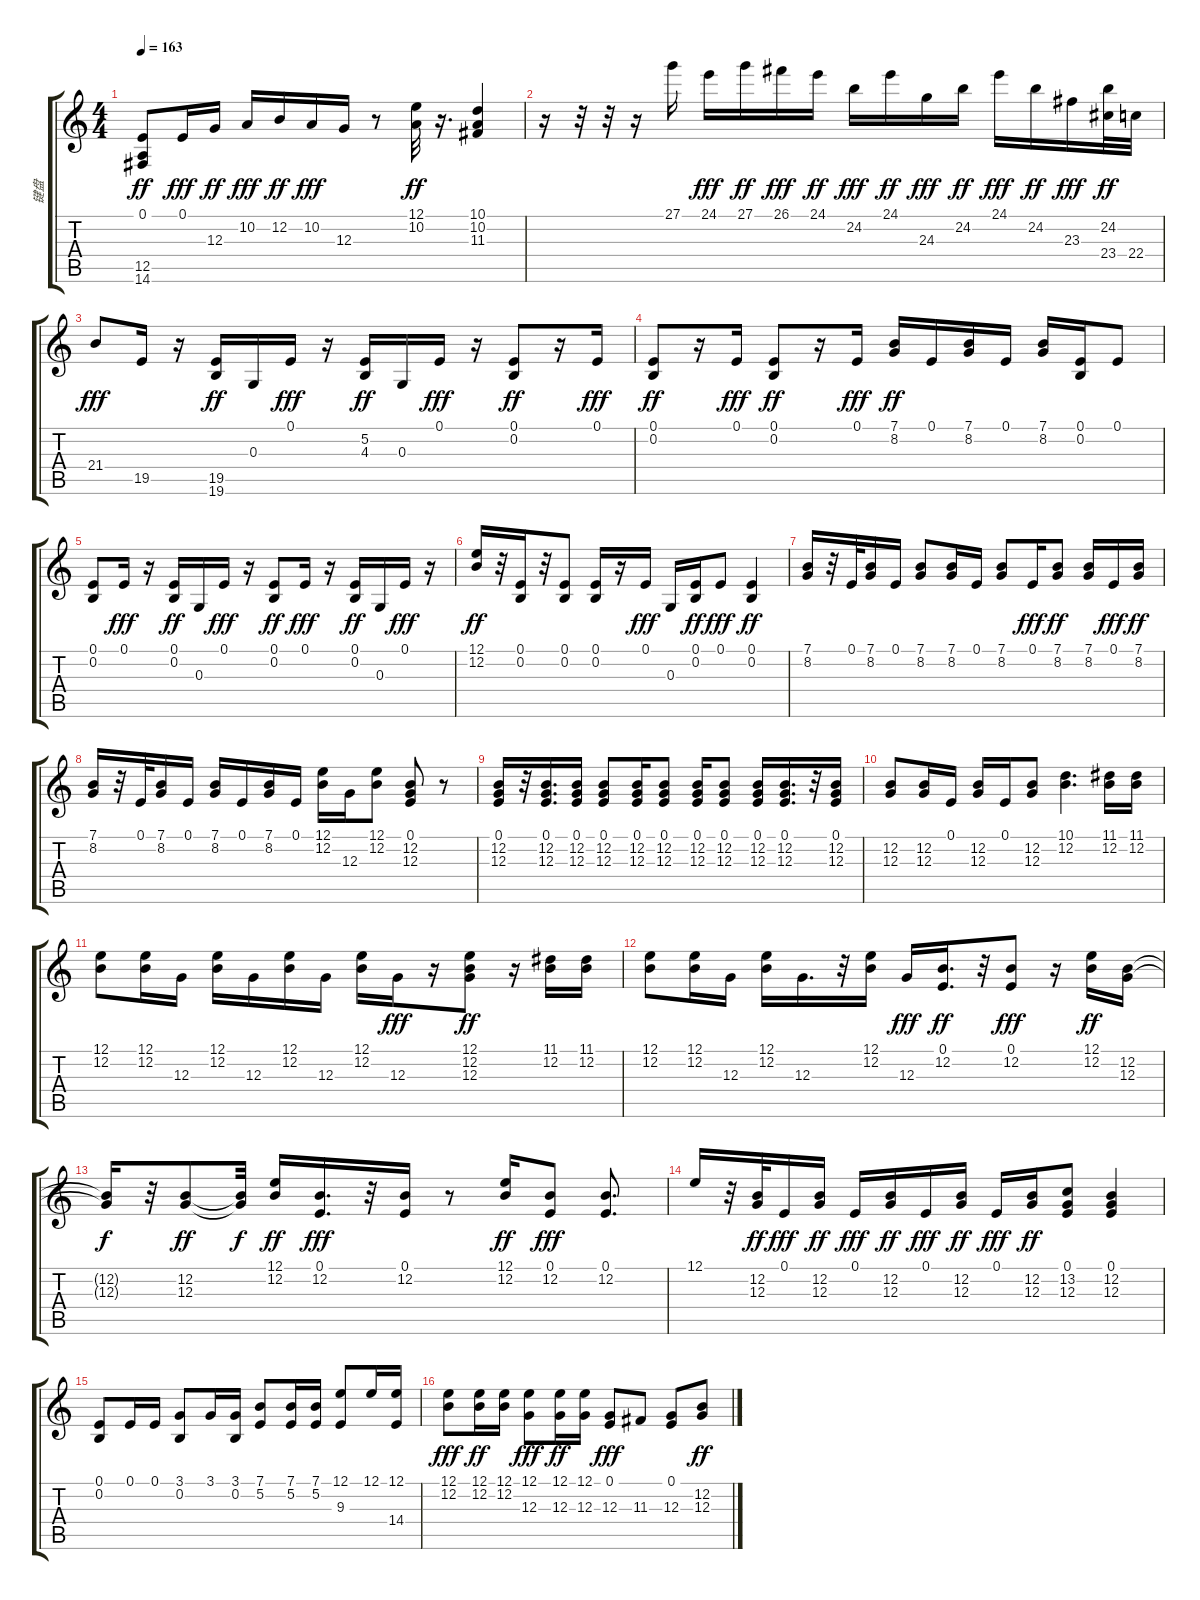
\track ("键盘" "键盘") {instrument harpsichord}
\staff {score tabs}
\tuning (E4 B3 G3 D3 A2 E2) {hide}
\ts (4 4)
\tempo 163
\clef g2
\ks c
(0.1 12.5 14.6).8{dy ff} 0.1.16{dy fff} 12.3.16{dy ff} 10.2.16{dy fff} 12.2.16{dy ff} 10.2.16{dy fff} 12.3.16 r.8 (12.1 10.2).32{dy ff} r.16{d} (10.1 10.2 11.3).4 |
r.16 r.32 r.32 r.16 27.1.16 24.1.16{dy fff} 27.1.16{dy ff} 26.1.16{dy fff} 24.1.16{dy ff} 24.2.16{dy fff} 24.1.16{dy ff} 24.3.16{dy fff} 24.2.16{dy ff} 24.1.16{dy fff} 24.2.16{dy ff} 23.3.16{dy fff} (24.2 23.4).32{dy ff} 22.4.32 |
21.4.8{dy fff} 19.5.16 r.16 (19.5 19.6).16{dy ff} 0.3.16 0.1.16{dy fff} r.16 (5.2 4.3).16{dy ff} 0.3.16 0.1.16{dy fff} r.16 (0.1 0.2).8{dy ff} r.16 0.1.16{dy fff} |
(0.1 0.2).8{dy ff} r.16 0.1.16{dy fff} (0.1 0.2).8{dy ff} r.16 0.1.16{dy fff} (7.1 8.2).16{dy ff} 0.1.16 (7.1 8.2).16 0.1.16 (7.1 8.2).16 (0.1 0.2).16 0.1.8 |
(0.1 0.2).8 0.1.16{dy fff} r.16 (0.1 0.2).16{dy ff} 0.3.16 0.1.16{dy fff} r.16 (0.1 0.2).8{dy ff} 0.1.16{dy fff} r.16 (0.1 0.2).16{dy ff} 0.3.16 0.1.16{dy fff} r.16 |
(12.1 12.2).16{dy ff} r.32 (0.1 0.2).16 r.32 (0.1 0.2).8 (0.1 0.2).16 r.16 0.1.16{dy fff} 0.3.16 (0.1 0.2).16{dy ff} 0.1.8{dy fff} (0.1 0.2).4{dy ff} |
(7.1 8.2).16 r.32 0.1.32 (7.1 8.2).16 0.1.16 (7.1 8.2).8 (7.1 8.2).16 0.1.16 (7.1 8.2).8 0.1.16{dy fff} (7.1 8.2).8{dy ff} (7.1 8.2).16 0.1.16{dy fff} (7.1 8.2).16{dy ff} |
(7.1 8.2).16 r.32 0.1.32 (7.1 8.2).16 0.1.16 (7.1 8.2).16 0.1.16 (7.1 8.2).16 0.1.16 (12.1 12.2).16 12.3.16 (12.1 12.2).8 (0.1 12.2 12.3).8 r.8 |
(0.1 12.2 12.3).16 r.32 (0.1 12.2 12.3).16{d} (0.1 12.2 12.3).16 (0.1 12.2 12.3).8 (0.1 12.2 12.3).16 (0.1 12.2 12.3).8 (0.1 12.2 12.3).16 (0.1 12.2 12.3).8 (0.1 12.2 12.3).16 (0.1 12.2 12.3).16{d} r.32 (0.1 12.2 12.3).16 |
(12.2 12.3).8 (12.2 12.3).16 0.1.16 (12.2 12.3).16 0.1.16 (12.2 12.3).8 (10.1 12.2).4{d} (11.1 12.2).16 (11.1 12.2).16 |
(12.1 12.2).8 (12.1 12.2).16 12.3.16 (12.1 12.2).16 12.3.16 (12.1 12.2).16 12.3.16 (12.1 12.2).16 12.3.16{dy fff} r.16 (12.1 12.2 12.3).8{dy ff} r.16 (11.1 12.2).16 (11.1 12.2).16 |
(12.1 12.2).8 (12.1 12.2).16 12.3.16 (12.1 12.2).16 12.3.16{d} r.32 (12.1 12.2).16 12.3.16{dy fff} (0.1 12.2).16{d dy ff} r.32 (0.1 12.2).8{dy fff} r.16 (12.1 12.2).16{dy ff} (12.2 12.3).16 |
(12.2{t} 12.3{t}).16{dy f} r.32 (12.2 12.3).8{dy ff} (12.2{t} 12.3{t}).32{dy f} (12.1 12.2).16{dy ff} (0.1 12.2).16{d dy fff} r.32 (0.1 12.2).16 r.8 (12.1 12.2).16{dy ff} (0.1 12.2).8{dy fff} (0.1 12.2).8{d} |
12.1.16 r.32 (12.2 12.3).32{dy ff} 0.1.16{dy fff} (12.2 12.3).16{dy ff} 0.1.16{dy fff} (12.2 12.3).16{dy ff} 0.1.16{dy fff} (12.2 12.3).16{dy ff} 0.1.16{dy fff} (12.2 12.3).16{dy ff} (0.1 13.2 12.3).8 (0.1 12.2 12.3).4 |
(0.1 0.2).8 0.1.16 0.1.16 (3.1 0.2).8 3.1.16 (3.1 0.2).16 (7.1 5.2).8 (7.1 5.2).16 (7.1 5.2).16 (12.1 9.3).8 12.1.16 (12.1 14.4).16 |
(12.1 12.2).8{dy fff} (12.1 12.2).16{dy ff} (12.1 12.2).16 (12.1 12.3).8{dy fff} (12.1 12.3).16{dy ff} (12.1 12.3).16 (0.1 12.3).8{dy fff} 11.3.8 (0.1 12.3).8 (12.2 12.3).8{dy ff}
